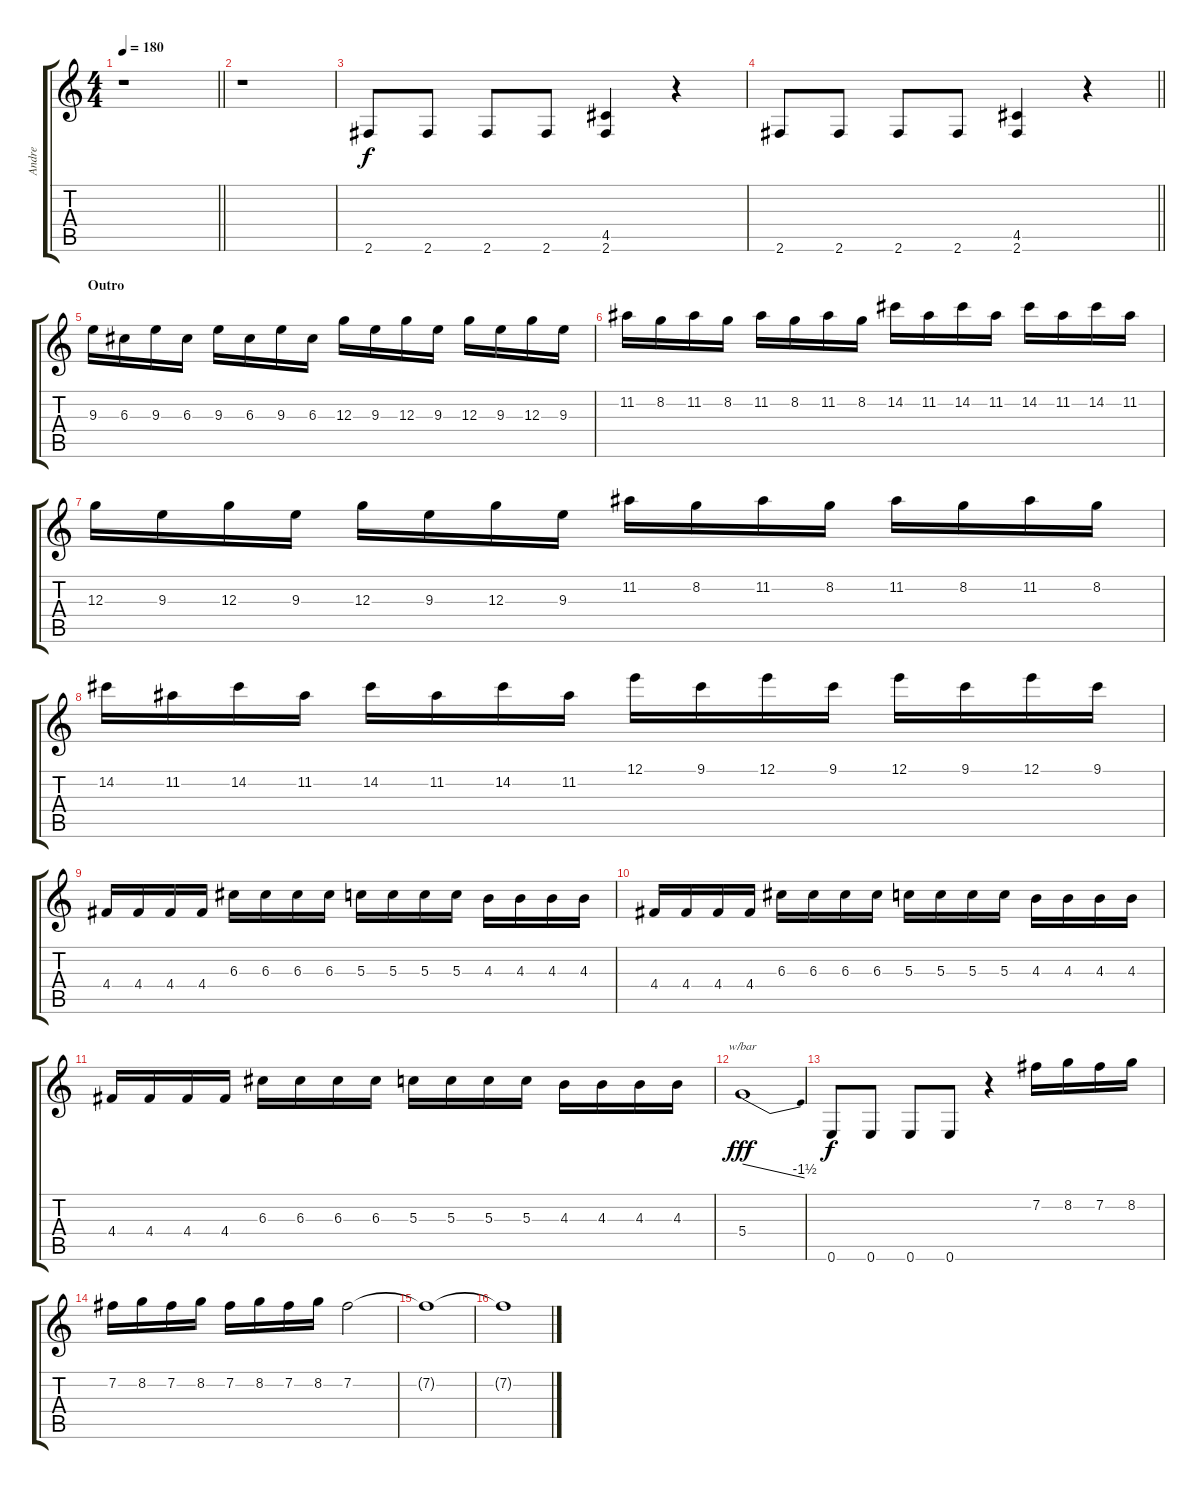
\track ("Andre" "Andre") {instrument distortionguitar}
\staff {score tabs}
\tuning (E4 B3 G3 D3 A2 E2) {hide}
\ts (4 4)
\tempo 180
\clef g2
\barLineRight lightlight
\ks c
r.1{dy f} |
r.1 |
2.6.8 2.6.8 2.6.8 2.6.8 (4.5 2.6).4 r.4 |
\barLineRight lightlight
2.6.8 2.6.8 2.6.8 2.6.8 (4.5 2.6).4 r.4 |
\section ("" "Outro")
9.3.16 6.3.16 9.3.16 6.3.16 9.3.16 6.3.16 9.3.16 6.3.16 12.3.16 9.3.16 12.3.16 9.3.16 12.3.16 9.3.16 12.3.16 9.3.16 |
11.2.16 8.2.16 11.2.16 8.2.16 11.2.16 8.2.16 11.2.16 8.2.16 14.2.16 11.2.16 14.2.16 11.2.16 14.2.16 11.2.16 14.2.16 11.2.16 |
12.3.16 9.3.16 12.3.16 9.3.16 12.3.16 9.3.16 12.3.16 9.3.16 11.2.16 8.2.16 11.2.16 8.2.16 11.2.16 8.2.16 11.2.16 8.2.16 |
14.2.16 11.2.16 14.2.16 11.2.16 14.2.16 11.2.16 14.2.16 11.2.16 12.1.16 9.1.16 12.1.16 9.1.16 12.1.16 9.1.16 12.1.16 9.1.16 |
4.4.16 4.4.16 4.4.16 4.4.16 6.3.16 6.3.16 6.3.16 6.3.16 5.3.16 5.3.16 5.3.16 5.3.16 4.3.16 4.3.16 4.3.16 4.3.16 |
4.4.16 4.4.16 4.4.16 4.4.16 6.3.16 6.3.16 6.3.16 6.3.16 5.3.16 5.3.16 5.3.16 5.3.16 4.3.16 4.3.16 4.3.16 4.3.16 |
4.4.16 4.4.16 4.4.16 4.4.16 6.3.16 6.3.16 6.3.16 6.3.16 5.3.16 5.3.16 5.3.16 5.3.16 4.3.16 4.3.16 4.3.16 4.3.16 |
5.4.1{tbe (dive default 0 0 60 -6) dy fff} |
0.6.8{dy f} 0.6.8 0.6.8 0.6.8 r.4 7.2.16 8.2.16 7.2.16 8.2.16 |
7.2.16 8.2.16 7.2.16 8.2.16 7.2.16 8.2.16 7.2.16 8.2.16 7.2.2 |
7.2{t}.1 |
7.2{t}.1
